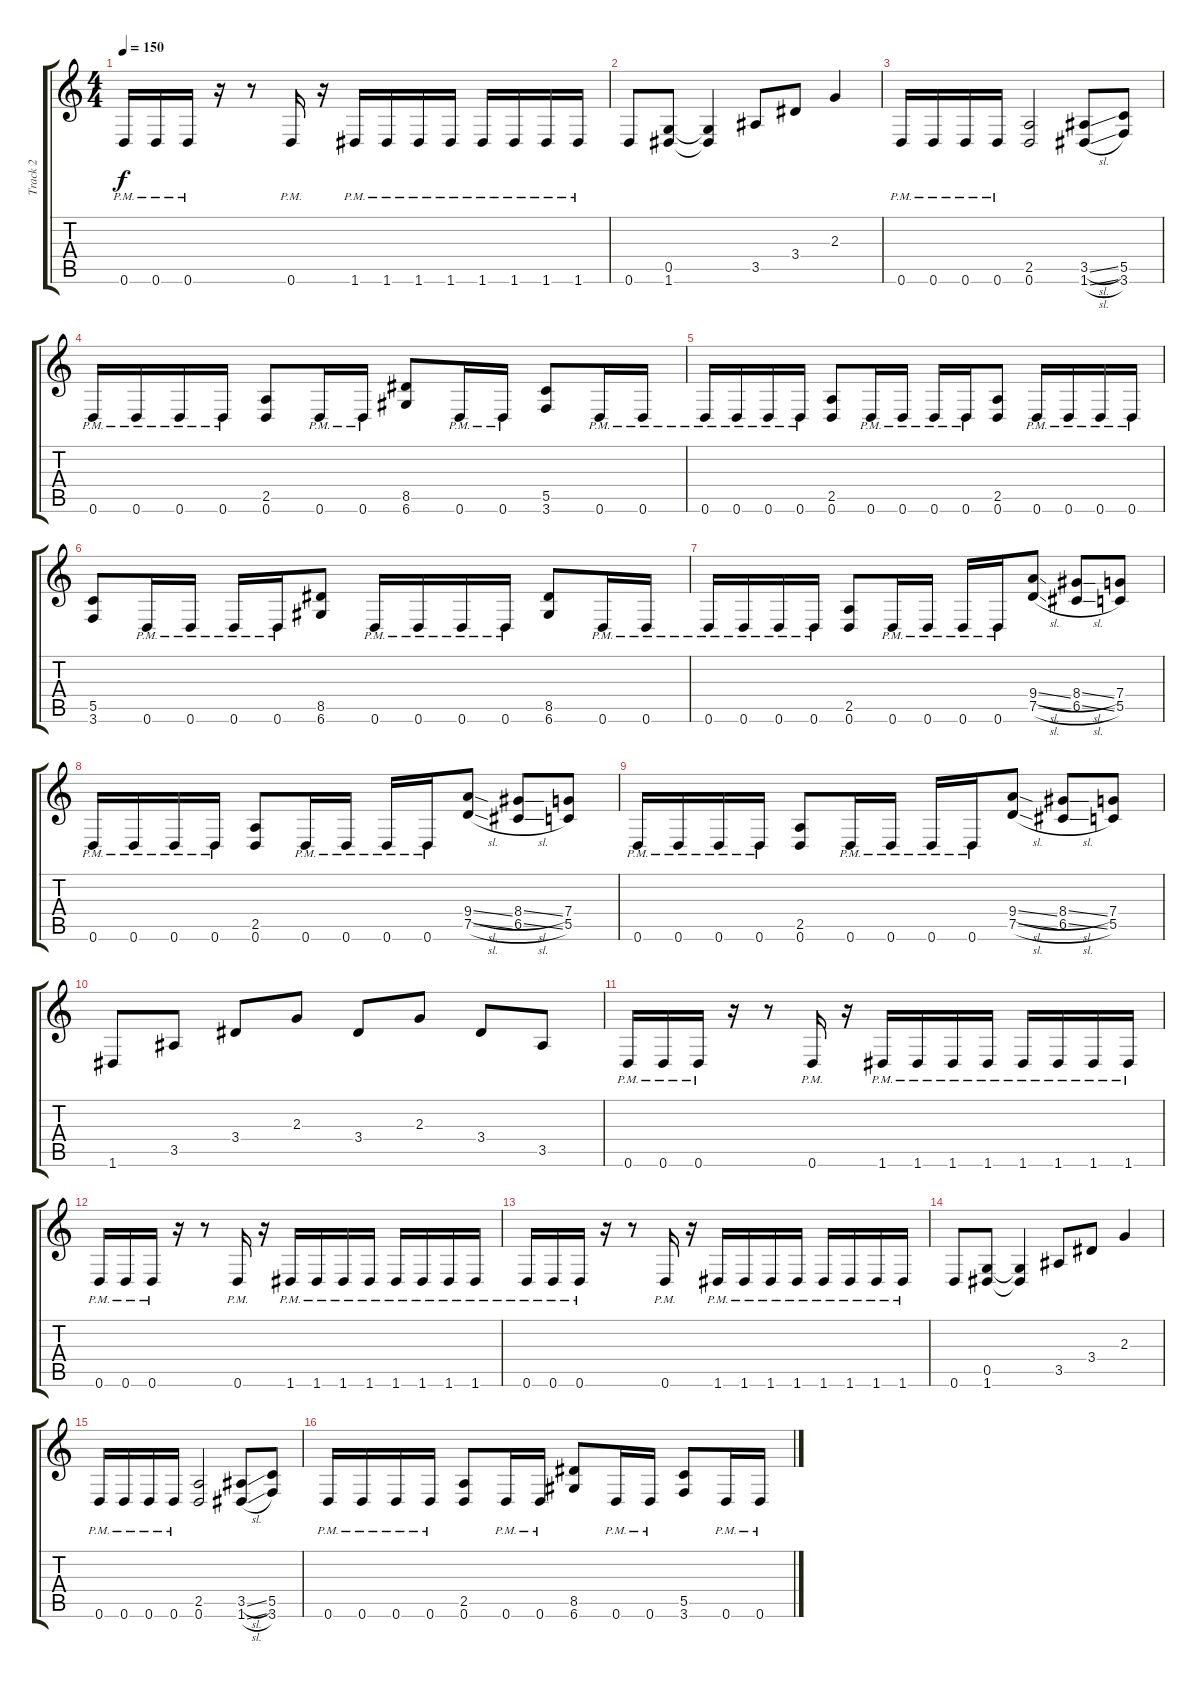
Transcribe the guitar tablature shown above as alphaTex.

\track ("Track 2" "Track 2") {instrument distortionguitar}
\staff {score tabs}
\tuning (D4 A3 F3 C3 G2 D2) {hide}
\ts (4 4)
\tempo 150
\clef g2
\ks c
0.6{pm}.16{dy f} 0.6{pm}.16 0.6{pm}.16 r.16 r.8 0.6{pm}.16 r.16 1.6{pm}.16 1.6{pm}.16 1.6{pm}.16 1.6{pm}.16 1.6{pm}.16 1.6{pm}.16 1.6{pm}.16 1.6{pm}.16 |
0.6.8 (0.5 1.6).8 (0.5{t} 1.6{t}).4 3.5.8 3.4.8 2.3.4 |
0.6{pm}.16 0.6{pm}.16 0.6{pm}.16 0.6{pm}.16 (2.5 0.6).2 (3.5{sl} 1.6{sl}).8 (5.5 3.6).8 |
0.6{pm}.16 0.6{pm}.16 0.6{pm}.16 0.6{pm}.16 (2.5 0.6).8 0.6{pm}.16 0.6{pm}.16 (8.5 6.6).8 0.6{pm}.16 0.6{pm}.16 (5.5 3.6).8 0.6{pm}.16 0.6{pm}.16 |
0.6{pm}.16 0.6{pm}.16 0.6{pm}.16 0.6{pm}.16 (2.5 0.6).8 0.6{pm}.16 0.6{pm}.16 0.6{pm}.16 0.6{pm}.16 (2.5 0.6).8 0.6{pm}.16 0.6{pm}.16 0.6{pm}.16 0.6{pm}.16 |
(5.5 3.6).8 0.6{pm}.16 0.6{pm}.16 0.6{pm}.16 0.6{pm}.16 (8.5 6.6).8 0.6{pm}.16 0.6{pm}.16 0.6{pm}.16 0.6{pm}.16 (8.5 6.6).8 0.6{pm}.16 0.6{pm}.16 |
0.6{pm}.16 0.6{pm}.16 0.6{pm}.16 0.6{pm}.16 (2.5 0.6).8 0.6{pm}.16 0.6{pm}.16 0.6{pm}.16 0.6{pm}.16 (9.4{sl} 7.5{sl}).8 (8.4{sl} 6.5{sl}).8 (7.4 5.5).8 |
0.6{pm}.16 0.6{pm}.16 0.6{pm}.16 0.6{pm}.16 (2.5 0.6).8 0.6{pm}.16 0.6{pm}.16 0.6{pm}.16 0.6{pm}.16 (9.4{sl} 7.5{sl}).8 (8.4{sl} 6.5{sl}).8 (7.4 5.5).8 |
0.6{pm}.16 0.6{pm}.16 0.6{pm}.16 0.6{pm}.16 (2.5 0.6).8 0.6{pm}.16 0.6{pm}.16 0.6{pm}.16 0.6{pm}.16 (9.4{sl} 7.5{sl}).8 (8.4{sl} 6.5{sl}).8 (7.4 5.5).8 |
1.6.8 3.5.8 3.4.8 2.3.8 3.4.8 2.3.8 3.4.8 3.5.8 |
0.6{pm}.16 0.6{pm}.16 0.6{pm}.16 r.16 r.8 0.6{pm}.16 r.16 1.6{pm}.16 1.6{pm}.16 1.6{pm}.16 1.6{pm}.16 1.6{pm}.16 1.6{pm}.16 1.6{pm}.16 1.6{pm}.16 |
0.6{pm}.16 0.6{pm}.16 0.6{pm}.16 r.16 r.8 0.6{pm}.16 r.16 1.6{pm}.16 1.6{pm}.16 1.6{pm}.16 1.6{pm}.16 1.6{pm}.16 1.6{pm}.16 1.6{pm}.16 1.6{pm}.16 |
0.6{pm}.16 0.6{pm}.16 0.6{pm}.16 r.16 r.8 0.6{pm}.16 r.16 1.6{pm}.16 1.6{pm}.16 1.6{pm}.16 1.6{pm}.16 1.6{pm}.16 1.6{pm}.16 1.6{pm}.16 1.6{pm}.16 |
0.6.8 (0.5 1.6).8 (0.5{t} 1.6{t}).4 3.5.8 3.4.8 2.3.4 |
0.6{pm}.16 0.6{pm}.16 0.6{pm}.16 0.6{pm}.16 (2.5 0.6).2 (3.5{sl} 1.6{sl}).8 (5.5 3.6).8 |
0.6{pm}.16 0.6{pm}.16 0.6{pm}.16 0.6{pm}.16 (2.5 0.6).8 0.6{pm}.16 0.6{pm}.16 (8.5 6.6).8 0.6{pm}.16 0.6{pm}.16 (5.5 3.6).8 0.6{pm}.16 0.6{pm}.16
